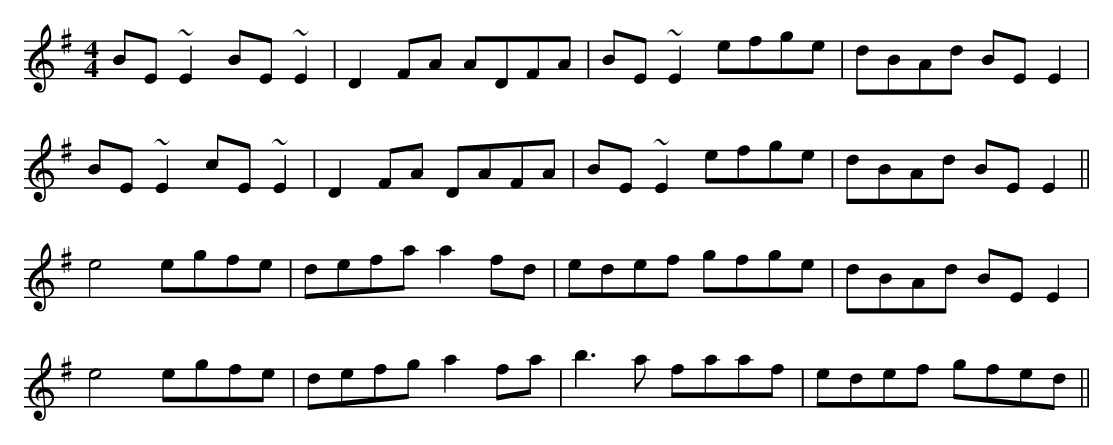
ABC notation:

X:1
M:4/4
K:Emin
BE~E2 BE~E2|D2 FA ADFA|BE~E2 efge|dBAd BE E2|
BE~E2 cE~E2|D2 FA DAFA|BE~E2 efge|dBAd BE E2||
e4 egfe|defa a2 fd|edef gfge|dBAd BE E2|
e4 egfe|defg a2 fa|b3 a faaf|edef gfed||
